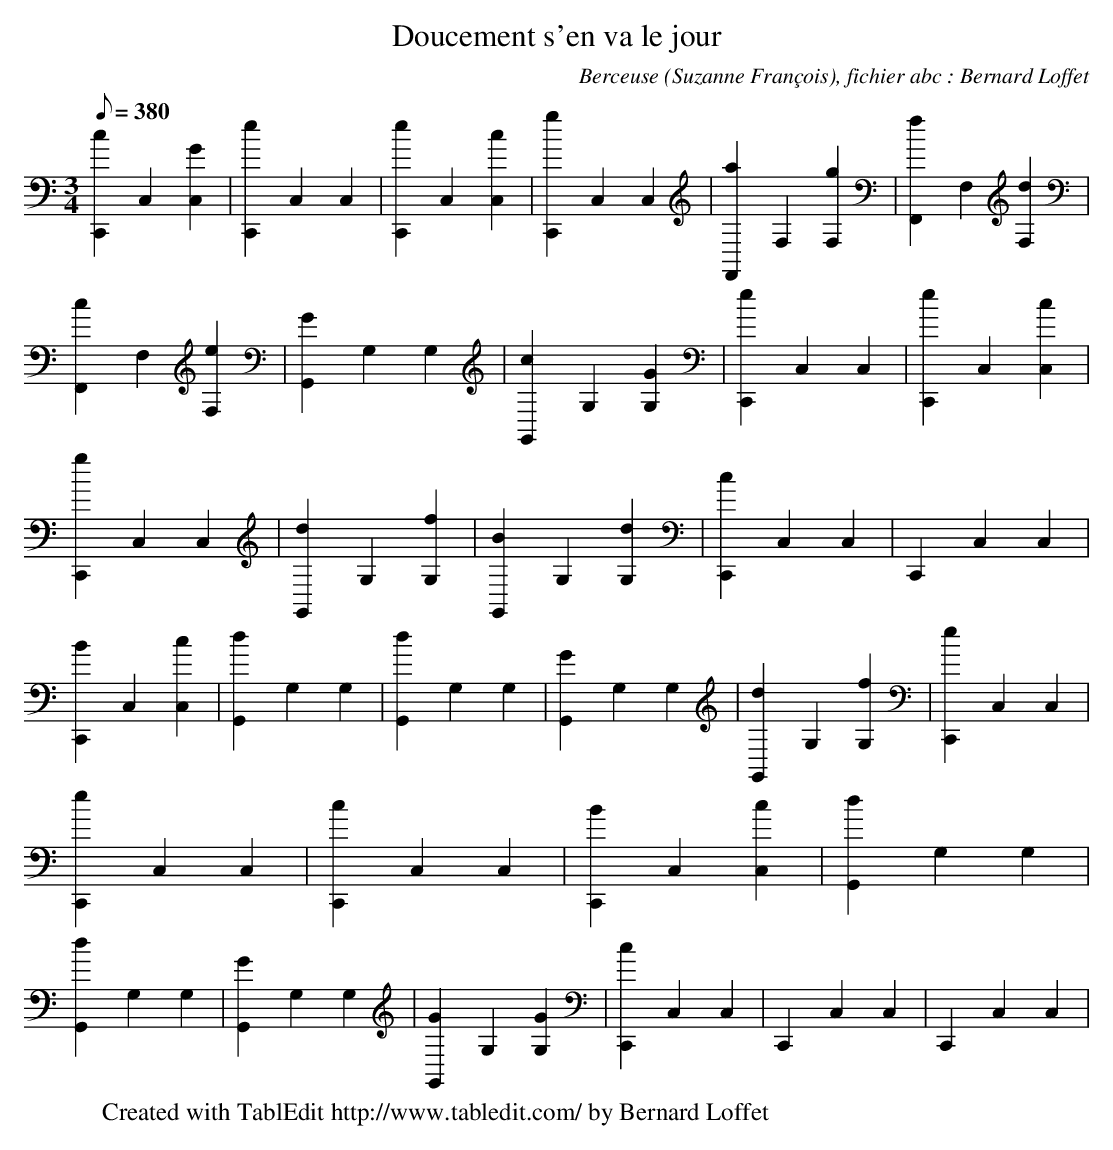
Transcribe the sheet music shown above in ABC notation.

X:1
T:Doucement s'en va le jour
C:Berceuse (Suzanne François), fichier abc : Bernard Loffet
L:1/8
Q:380
K:C
M:3/4
 [c2C,,2] C,2 [G2C,2] | [e2C,,2] C,2 C,2 | [e2C,,2] C,2 [c2C,2] | [g2C,,2] C,2 C,2 | \
 [a2F,,2] F,2 [g2F,2] | [f2F,,2] F,2 [d2F,2] | [c2F,,2] F,2 [e2F,2] | [G2G,,2] G,2 G,2 | \
 [c2G,,2] G,2 [G2G,2] | [e2C,,2] C,2 C,2 | [e2C,,2] C,2 [c2C,2] | [g2C,,2] C,2 C,2 | \
 [d2G,,2] G,2 [f2G,2] | [B2G,,2] G,2 [d2G,2] | [c2C,,2] C,2 C,2 | C,,2 C,2 C,2 | [B2C,,2] C,2 [c2C,2] | \
 [d2G,,2] G,2 G,2 | [d2G,,2] G,2 G,2 | [G2G,,2] G,2 G,2 | [d2G,,2] G,2 [f2G,2] | [e2C,,2] C,2 C,2 | \
 [e2C,,2] C,2 C,2 | [c2C,,2] C,2 C,2 | [B2C,,2] C,2 [c2C,2] | [d2G,,2] G,2 G,2 | [d2G,,2] G,2 G,2 | \
 [G2G,,2] G,2 G,2 | [G2G,,2] G,2 [G2G,2] | [c2C,,2] C,2 C,2 | C,,2 C,2 C,2 | C,,2 C,2 C,2 | \
W:Created with TablEdit http://www.tabledit.com/ by Bernard Loffet
